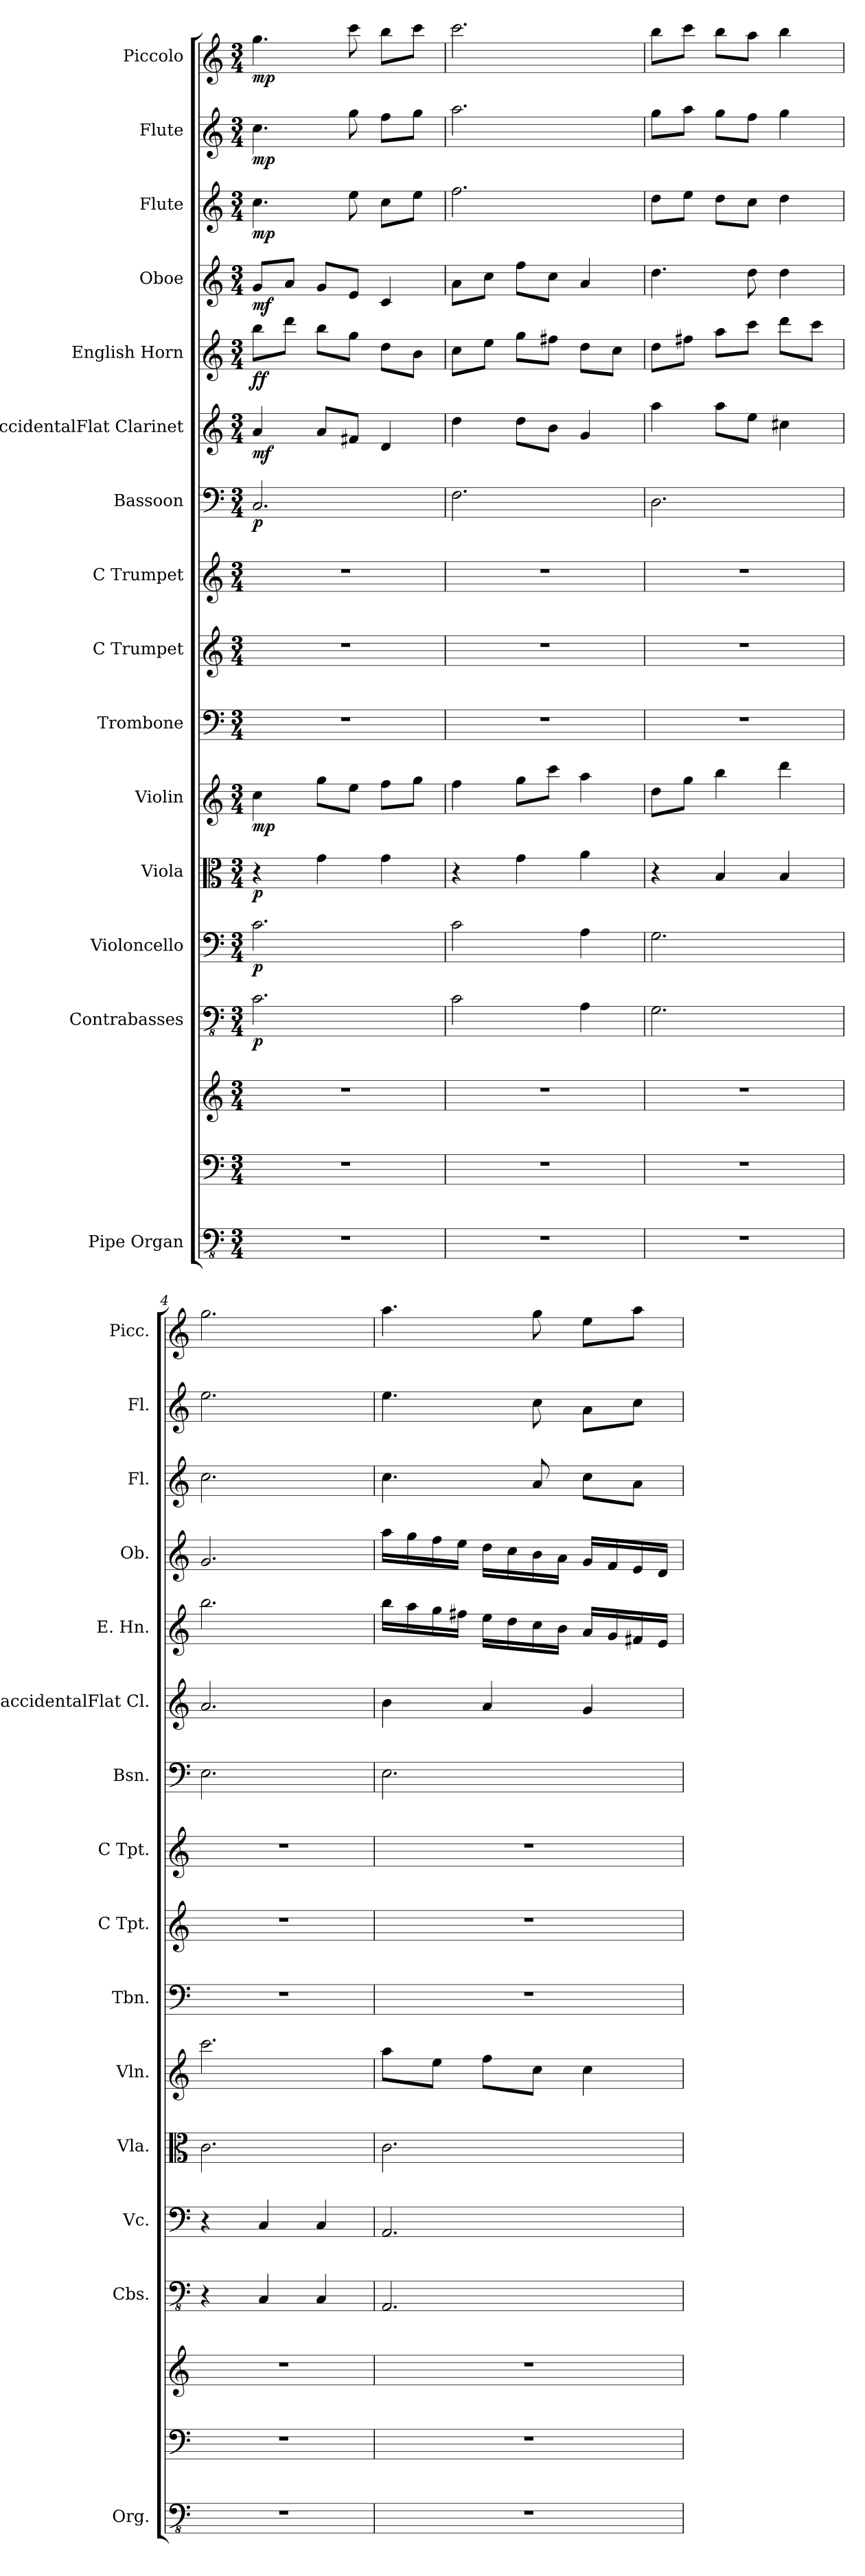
**kern	**kern	**kern	**kern	**dynam	**kern	**dynam	**kern	**dynam	**kern	**dynam	**kern	**kern	**kern	**kern	**dynam	**kern	**dynam	**kern	**dynam	**kern	**dynam	**kern	**dynam	**kern	**dynam	**kern	**dynam
*part15	*part15	*part15	*part14	*part14	*part13	*part13	*part12	*part12	*part11	*part11	*part10	*part9	*part8	*part7	*part7	*part6	*part6	*part5	*part5	*part4	*part4	*part3	*part3	*part2	*part2	*part1	*part1
*staff17	*staff16	*staff15	*staff14	*staff14	*staff13	*staff13	*staff12	*staff12	*staff11	*staff11	*staff10	*staff9	*staff8	*staff7	*staff7	*staff6	*staff6	*staff5	*staff5	*staff4	*staff4	*staff3	*staff3	*staff2	*staff2	*staff1	*staff1
*I"Pipe Organ	*	*	*I"Contrabasses	*	*I"Violoncello	*	*I"Viola	*	*I"Violin	*	*I"Trombone	*I"C Trumpet	*I"C Trumpet	*I"Bassoon	*	*I"BaccidentalFlat Clarinet	*	*I"English Horn	*	*I"Oboe	*	*I"Flute	*	*I"Flute	*	*I"Piccolo	*
*I'Org.	*	*	*I'Cbs.	*	*I'Vc.	*	*I'Vla.	*	*I'Vln.	*	*I'Tbn.	*I'C Tpt.	*I'C Tpt.	*I'Bsn.	*	*I'BaccidentalFlat Cl.	*	*I'E. Hn.	*	*I'Ob.	*	*I'Fl.	*	*I'Fl.	*	*I'Picc.	*
*clefFv4	*clefF4	*clefG2	*clefFv4	*	*clefF4	*	*clefC3	*	*clefG2	*	*clefF4	*clefG2	*clefG2	*clefF4	*	*clefG2	*	*clefG2	*	*clefG2	*	*clefG2	*	*clefG2	*	*clefG2	*
*	*	*	*	*	*	*	*	*	*	*	*	*	*	*	*	*ITrd1c2	*	*ITrd4c7	*	*	*	*	*	*	*	*ITrd-7c-12	*
*k[]	*k[]	*k[]	*k[]	*	*k[]	*	*k[]	*	*k[]	*	*k[]	*k[]	*k[]	*k[]	*	*k[b-e-]	*	*k[b-]	*	*k[]	*	*k[]	*	*k[]	*	*k[]	*
*M3/4	*M3/4	*M3/4	*M3/4	*	*M3/4	*	*M3/4	*	*M3/4	*	*M3/4	*M3/4	*M3/4	*M3/4	*	*M3/4	*	*M3/4	*	*M3/4	*	*M3/4	*	*M3/4	*	*M3/4	*
*MM110	*MM110	*MM110	*MM110	*	*MM110	*	*MM110	*	*MM110	*	*MM110	*MM110	*MM110	*MM110	*	*MM110	*	*MM110	*	*MM110	*	*MM110	*	*MM110	*	*MM110	*
=1	=1	=1	=1	=1	=1	=1	=1	=1	=1	=1	=1	=1	=1	=1	=1	=1	=1	=1	=1	=1	=1	=1	=1	=1	=1	=1	=1
!	!	!	!	!LO:DY:b	!	!LO:DY:b	!	!LO:DY:b	!	!LO:DY:b	!	!	!	!	!LO:DY:b	!	!LO:DY:b	!	!LO:DY:b	!	!LO:DY:b	!	!LO:DY:b	!	!LO:DY:b	!	!LO:DY:b
2.r	2.r	2.r	2.C\	p	2.c\	p	4r	p	4cc\	mp	2.r	2.r	2.r	2.C/	p	4g/	mf	8ee\L	ff	8g/L	mf	4.cc\	mp	4.cc\	mp	4.ggg\	mp
.	.	.	.	.	.	.	.	.	.	.	.	.	.	.	.	.	.	8gg\J	.	8a/J	.	.	.	.	.	.	.
.	.	.	.	.	.	.	4g\	.	8gg\L	.	.	.	.	.	.	8g/L	.	8ee\L	.	8g/L	.	.	.	.	.	.	.
.	.	.	.	.	.	.	.	.	8ee\J	.	.	.	.	.	.	8en/J	.	8cc\J	.	8e/J	.	8ee\	.	8gg\	.	8cccc\	.
.	.	.	.	.	.	.	4g\	.	8ff\L	.	.	.	.	.	.	4c/	.	8g\L	.	4c/	.	8cc\L	.	8ff\L	.	8bbb\L	.
.	.	.	.	.	.	.	.	.	8gg\J	.	.	.	.	.	.	.	.	8e\J	.	.	.	8ee\J	.	8gg\J	.	8cccc\J	.
=2	=2	=2	=2	=2	=2	=2	=2	=2	=2	=2	=2	=2	=2	=2	=2	=2	=2	=2	=2	=2	=2	=2	=2	=2	=2	=2	=2
2.r	2.r	2.r	2C\	.	2c\	.	4r	.	4ff\	.	2.r	2.r	2.r	2.F\	.	4cc\	.	8f\L	.	8a\L	.	2.ff\	.	2.aa\	.	2.cccc\	.
.	.	.	.	.	.	.	.	.	.	.	.	.	.	.	.	.	.	8a\J	.	8cc\J	.	.	.	.	.	.	.
.	.	.	.	.	.	.	4g\	.	8gg\L	.	.	.	.	.	.	8cc\L	.	8cc\L	.	8ff\L	.	.	.	.	.	.	.
.	.	.	.	.	.	.	.	.	8ccc\J	.	.	.	.	.	.	8a\J	.	8bn\J	.	8cc\J	.	.	.	.	.	.	.
.	.	.	4AA\	.	4A\	.	4a\	.	4aa\	.	.	.	.	.	.	4f/	.	8g\L	.	4a/	.	.	.	.	.	.	.
.	.	.	.	.	.	.	.	.	.	.	.	.	.	.	.	.	.	8f\J	.	.	.	.	.	.	.	.	.
=3	=3	=3	=3	=3	=3	=3	=3	=3	=3	=3	=3	=3	=3	=3	=3	=3	=3	=3	=3	=3	=3	=3	=3	=3	=3	=3	=3
2.r	2.r	2.r	2.GG\	.	2.G\	.	4r	.	8dd\L	.	2.r	2.r	2.r	2.D\	.	4gg\	.	8g\L	.	4.dd\	.	8dd\L	.	8gg\L	.	8bbb\L	.
.	.	.	.	.	.	.	.	.	8gg\J	.	.	.	.	.	.	.	.	8bn\J	.	.	.	8ee\J	.	8aa\J	.	8cccc\J	.
.	.	.	.	.	.	.	4B/	.	4bb\	.	.	.	.	.	.	8gg\L	.	8dd\L	.	.	.	8dd\L	.	8gg\L	.	8bbb\L	.
.	.	.	.	.	.	.	.	.	.	.	.	.	.	.	.	8dd\J	.	8ff\J	.	8dd\	.	8cc\J	.	8ff\J	.	8aaa\J	.
.	.	.	.	.	.	.	4B/	.	4ddd\	.	.	.	.	.	.	4bn\	.	8gg\L	.	4dd\	.	4dd\	.	4gg\	.	4bbb\	.
.	.	.	.	.	.	.	.	.	.	.	.	.	.	.	.	.	.	8ff\J	.	.	.	.	.	.	.	.	.
=4	=4	=4	=4	=4	=4	=4	=4	=4	=4	=4	=4	=4	=4	=4	=4	=4	=4	=4	=4	=4	=4	=4	=4	=4	=4	=4	=4
2.r	2.r	2.r	4r	.	4r	.	2.c\	.	2.ccc\	.	2.r	2.r	2.r	2.E\	.	2.g/	.	2.ee\	.	2.g/	.	2.cc\	.	2.ee\	.	2.ggg\	.
.	.	.	4CC/	.	4C/	.	.	.	.	.	.	.	.	.	.	.	.	.	.	.	.	.	.	.	.	.	.
.	.	.	4CC/	.	4C/	.	.	.	.	.	.	.	.	.	.	.	.	.	.	.	.	.	.	.	.	.	.
=5	=5	=5	=5	=5	=5	=5	=5	=5	=5	=5	=5	=5	=5	=5	=5	=5	=5	=5	=5	=5	=5	=5	=5	=5	=5	=5	=5
2.r	2.r	2.r	2.AAA/	.	2.AA/	.	2.c\	.	8aa\L	.	2.r	2.r	2.r	2.E\	.	4a\	.	16ee\LL	.	16aa\LL	.	4.cc\	.	4.ee\	.	4.aaa\	.
.	.	.	.	.	.	.	.	.	.	.	.	.	.	.	.	.	.	16dd\	.	16gg\	.	.	.	.	.	.	.
.	.	.	.	.	.	.	.	.	8ee\J	.	.	.	.	.	.	.	.	16cc\	.	16ff\	.	.	.	.	.	.	.
.	.	.	.	.	.	.	.	.	.	.	.	.	.	.	.	.	.	16bn\JJ	.	16ee\JJ	.	.	.	.	.	.	.
.	.	.	.	.	.	.	.	.	8ff\L	.	.	.	.	.	.	4g/	.	16a\LL	.	16dd\LL	.	.	.	.	.	.	.
.	.	.	.	.	.	.	.	.	.	.	.	.	.	.	.	.	.	16g\	.	16cc\	.	.	.	.	.	.	.
.	.	.	.	.	.	.	.	.	8cc\J	.	.	.	.	.	.	.	.	16f\	.	16b\	.	8a/	.	8cc\	.	8ggg\	.
.	.	.	.	.	.	.	.	.	.	.	.	.	.	.	.	.	.	16e\JJ	.	16a\JJ	.	.	.	.	.	.	.
.	.	.	.	.	.	.	.	.	4cc\	.	.	.	.	.	.	4f/	.	16d/LL	.	16g/LL	.	8cc\L	.	8a\L	.	8eee\L	.
.	.	.	.	.	.	.	.	.	.	.	.	.	.	.	.	.	.	16c/	.	16f/	.	.	.	.	.	.	.
.	.	.	.	.	.	.	.	.	.	.	.	.	.	.	.	.	.	16Bn/	.	16e/	.	8a\J	.	8cc\J	.	8aaa\J	.
.	.	.	.	.	.	.	.	.	.	.	.	.	.	.	.	.	.	16A/JJ	.	16d/JJ	.	.	.	.	.	.	.
=	=	=	=	=	=	=	=	=	=	=	=	=	=	=	=	=	=	=	=	=	=	=	=	=	=	=	=
*-	*-	*-	*-	*-	*-	*-	*-	*-	*-	*-	*-	*-	*-	*-	*-	*-	*-	*-	*-	*-	*-	*-	*-	*-	*-	*-	*-
